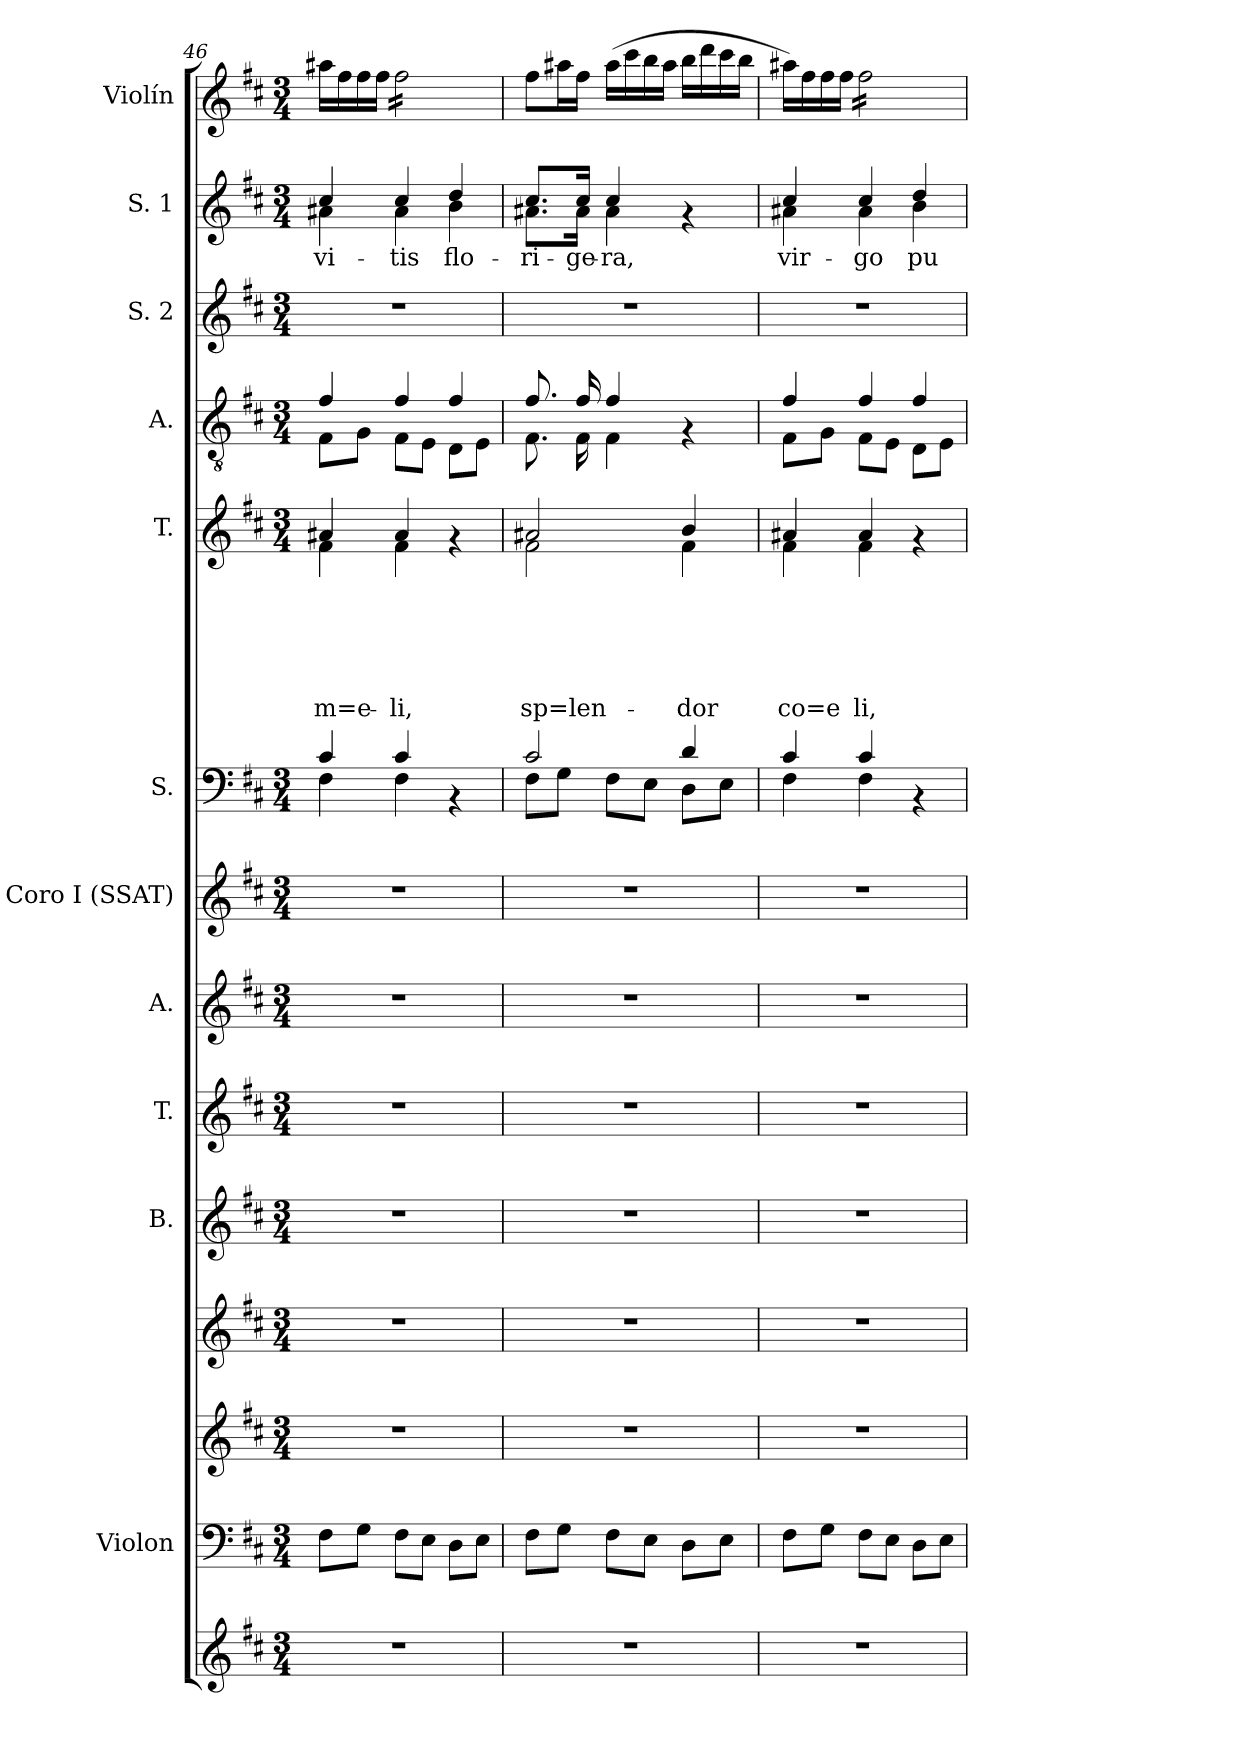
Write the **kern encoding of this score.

**kern	**kern	**kern	**kern	**kern	**kern	**kern	**kern	**kern	**kern	**text	**text	**text	**text	**text	**text	**kern	**kern	**kern	**text	**kern
*part14	*part13	*part12	*part11	*part10	*part9	*part8	*part7	*part6	*part5	*part5	*part5	*part5	*part5	*part5	*part5	*part4	*part3	*part2	*part2	*part1
*staff14	*staff13	*staff12	*staff11	*staff10	*staff9	*staff8	*staff7	*staff6	*staff5	*staff5	*staff5	*staff5	*staff5	*staff5	*staff5	*staff4	*staff3	*staff2	*staff2	*staff1
*	*I"Violon	*	*	*I"B.	*I"T.	*I"A.	*I"Coro I (SSAT)	*I"S.	*I"T.	*	*	*	*	*	*	*I"A.	*I"S. 2	*I"S. 1	*	*I"Violín
*	*I'Violon	*	*	*	*	*	*	*	*	*	*	*	*	*	*	*	*I'S. 2	*I'S. 1	*	*I'Violín
*clefG2	*clefF4	*clefG2	*clefG2	*clefG2	*clefG2	*clefG2	*clefG2	*clefF4	*clefG2	*	*	*	*	*	*	*clefGv2	*clefG2	*clefG2	*	*clefG2
*k[f#c#]	*k[f#c#]	*k[f#c#]	*k[f#c#]	*k[f#c#]	*k[f#c#]	*k[f#c#]	*k[f#c#]	*k[f#c#]	*k[f#c#]	*	*	*	*	*	*	*k[f#c#]	*k[f#c#]	*k[f#c#]	*	*k[f#c#]
*D:	*D:	*D:	*D:	*D:	*D:	*D:	*D:	*D:	*D:	*	*	*	*	*	*	*D:	*D:	*D:	*	*D:
*M3/4	*M3/4	*M3/4	*M3/4	*M3/4	*M3/4	*M3/4	*M3/4	*M3/4	*M3/4	*	*	*	*	*	*	*M3/4	*M3/4	*M3/4	*	*M3/4
=46	=46	=46	=46	=46	=46	=46	=46	=46	=46	=46	=46	=46	=46	=46	=46	=46	=46	=46	=46	=46
*	*	*	*	*	*	*	*	*^	*^	*	*	*	*	*	*	*	*	*	*	*
!	!	!	!	!	!	!	!	!	!	!	!	!	!	!	!	!	!LO:LY:b:rj	!	!	!	!LO:LY:b	!
*	*	*	*	*	*	*	*	*	*	*	*	*	*	*	*	*	*	*^	*	*^	*	*
2.r	8F#\L	2.r	2.r	2.r	2.r	2.r	2.r	4c#/	4F#\	4f#\	4a#X/	.	.	.	.	.	-m=e-	4f#/	8F#\L	2.r	4a#X\	4cc#/	vi-	16aa#X\LL
.	.	.	.	.	.	.	.	.	.	.	.	.	.	.	.	.	.	.	.	.	.	.	.	16ff#\
.	8G\J	.	.	.	.	.	.	.	.	.	.	.	.	.	.	.	.	.	8G\J	.	.	.	.	16ff#\
.	.	.	.	.	.	.	.	.	.	.	.	.	.	.	.	.	.	.	.	.	.	.	.	16ff#\JJ
!	!	!	!	!	!	!	!	!	!	!	!	!	!	!	!	!	!LO:LY:b:rj	!	!	!	!	!	!LO:LY:b	!
*	*	*	*	*	*	*	*	*	*	*	*	*	*	*	*	*	*	*	*	*	*	*	*	*tremolo
.	8F#\L	.	.	.	.	.	.	4c#/	4F#\	4a#/	4f#\	.	.	.	.	.	-li,	4f#/	8F#\L	.	4cc#/	4a#\	-tis	16ff#\LL
.	.	.	.	.	.	.	.	.	.	.	.	.	.	.	.	.	.	.	.	.	.	.	.	16ff#\
.	8E\J	.	.	.	.	.	.	.	.	.	.	.	.	.	.	.	.	.	8E\J	.	.	.	.	16ff#\
.	.	.	.	.	.	.	.	.	.	.	.	.	.	.	.	.	.	.	.	.	.	.	.	16ff#\
!	!	!	!	!	!	!	!	!	!	!	!	!	!	!	!	!	!	!	!	!	!	!	!LO:LY:b	!
.	8D\L	.	.	.	.	.	.	4rAA	4ryy	4rf	4ryy	.	.	.	.	.	.	4f#/	8D\L	.	4dd/	4b\	flo-	16ff#\
.	.	.	.	.	.	.	.	.	.	.	.	.	.	.	.	.	.	.	.	.	.	.	.	16ff#\
.	8E\J	.	.	.	.	.	.	.	.	.	.	.	.	.	.	.	.	.	8E\J	.	.	.	.	16ff#\
.	.	.	.	.	.	.	.	.	.	.	.	.	.	.	.	.	.	.	.	.	.	.	.	16ff#\JJ
*	*	*	*	*	*	*	*	*	*	*	*	*	*	*	*	*	*	*	*	*	*	*	*	*Xtremolo
=47	=47	=47	=47	=47	=47	=47	=47	=47	=47	=47	=47	=47	=47	=47	=47	=47	=47	=47	=47	=47	=47	=47	=47	=47
!	!	!	!	!	!	!	!	!	!	!	!	!	!	!	!	!	!LO:LY:b:rj	!	!	!	!	!	!LO:LY:b	!
2.r	8F#\L	2.r	2.r	2.r	2.r	2.r	2.r	2c#/	8F#\L	2f#\	2a#X/	.	.	.	.	.	sp=len-	8.f#/	8.F#\	2.r	8.cc#/L	8.a#X\L	-ri-	8ff#\L
.	8G\J	.	.	.	.	.	.	.	8G\J	.	.	.	.	.	.	.	.	.	.	.	.	.	.	16aa#X\L
!	!	!	!	!	!	!	!	!	!	!	!	!	!	!	!	!	!	!	!	!	!	!	!LO:LY:b	!
.	.	.	.	.	.	.	.	.	.	.	.	.	.	.	.	.	.	16f#/	16F#\	.	16cc#/Jk	16a#\Jk	-ge-	16ff#\JJ
!	!	!	!	!	!	!	!	!	!	!	!	!	!	!	!	!	!	!	!	!	!	!	!LO:LY:b	!
.	8F#\L	.	.	.	.	.	.	.	8F#\L	.	.	.	.	.	.	.	.	4f#/	4F#\	.	4cc#/	4a#\	-ra,	(>16aa#\LL
.	.	.	.	.	.	.	.	.	.	.	.	.	.	.	.	.	.	.	.	.	.	.	.	16ccc#\
.	8E\J	.	.	.	.	.	.	.	8E\J	.	.	.	.	.	.	.	.	.	.	.	.	.	.	16bb\
.	.	.	.	.	.	.	.	.	.	.	.	.	.	.	.	.	.	.	.	.	.	.	.	16aa#\JJ
!	!	!	!	!	!	!	!	!	!	!	!	!	!	!	!	!	!LO:LY:b:rj	!	!	!	!	!	!	!
.	8D\L	.	.	.	.	.	.	4d/	8D\L	4b/	4f#\	.	.	.	.	.	-dor	4rF	4ryy	.	4rf	4ryy	.	16bb\LL
.	.	.	.	.	.	.	.	.	.	.	.	.	.	.	.	.	.	.	.	.	.	.	.	16ddd\
.	8E\J	.	.	.	.	.	.	.	8E\J	.	.	.	.	.	.	.	.	.	.	.	.	.	.	16ccc#\
.	.	.	.	.	.	.	.	.	.	.	.	.	.	.	.	.	.	.	.	.	.	.	.	16bb\JJ
=48	=48	=48	=48	=48	=48	=48	=48	=48	=48	=48	=48	=48	=48	=48	=48	=48	=48	=48	=48	=48	=48	=48	=48	=48
!	!	!	!	!	!	!	!	!	!	!	!	!	!	!	!	!	!LO:LY:b:rj	!	!	!	!	!	!LO:LY:b	!
2.r	8F#\L	2.r	2.r	2.r	2.r	2.r	2.r	4c#/	4F#\	4f#\	4a#X/	.	.	.	.	.	co=e	4f#/	8F#\L	2.r	4cc#/	4a#X\	vir-	16aa#X\LL)
.	.	.	.	.	.	.	.	.	.	.	.	.	.	.	.	.	.	.	.	.	.	.	.	16ff#\
.	8G\J	.	.	.	.	.	.	.	.	.	.	.	.	.	.	.	.	.	8G\J	.	.	.	.	16ff#\
.	.	.	.	.	.	.	.	.	.	.	.	.	.	.	.	.	.	.	.	.	.	.	.	16ff#\JJ
!	!	!	!	!	!	!	!	!	!	!	!	!	!	!	!	!	!LO:LY:b:rj	!	!	!	!	!	!LO:LY:b	!
*	*	*	*	*	*	*	*	*	*	*	*	*	*	*	*	*	*	*	*	*	*	*	*	*tremolo
.	8F#\L	.	.	.	.	.	.	4c#/	4F#\	4a#/	4f#\	.	.	.	.	.	li,	4f#/	8F#\L	.	4cc#/	4a#\	-go	16ff#\LL
.	.	.	.	.	.	.	.	.	.	.	.	.	.	.	.	.	.	.	.	.	.	.	.	16ff#\
.	8E\J	.	.	.	.	.	.	.	.	.	.	.	.	.	.	.	.	.	8E\J	.	.	.	.	16ff#\
.	.	.	.	.	.	.	.	.	.	.	.	.	.	.	.	.	.	.	.	.	.	.	.	16ff#\
!	!	!	!	!	!	!	!	!	!	!	!	!	!	!	!	!	!	!	!	!	!	!	!LO:LY:b	!
.	8D\L	.	.	.	.	.	.	4rAA	4ryy	4rf	4ryy	.	.	.	.	.	.	4f#/	8D\L	.	4dd/	4b\	pu-	16ff#\
.	.	.	.	.	.	.	.	.	.	.	.	.	.	.	.	.	.	.	.	.	.	.	.	16ff#\
.	8E\J	.	.	.	.	.	.	.	.	.	.	.	.	.	.	.	.	.	8E\J	.	.	.	.	16ff#\
.	.	.	.	.	.	.	.	.	.	.	.	.	.	.	.	.	.	.	.	.	.	.	.	16ff#\JJ
*	*	*	*	*	*	*	*	*	*	*	*	*	*	*	*	*	*	*	*	*	*	*	*	*Xtremolo
*	*	*	*	*	*	*	*	*v	*v	*	*	*	*	*	*	*	*	*v	*v	*	*v	*v	*	*
*	*	*	*	*	*	*	*	*	*v	*v	*	*	*	*	*	*	*	*	*	*	*
=	=	=	=	=	=	=	=	=	=	=	=	=	=	=	=	=	=	=	=	=
*-	*-	*-	*-	*-	*-	*-	*-	*-	*-	*-	*-	*-	*-	*-	*-	*-	*-	*-	*-	*-
